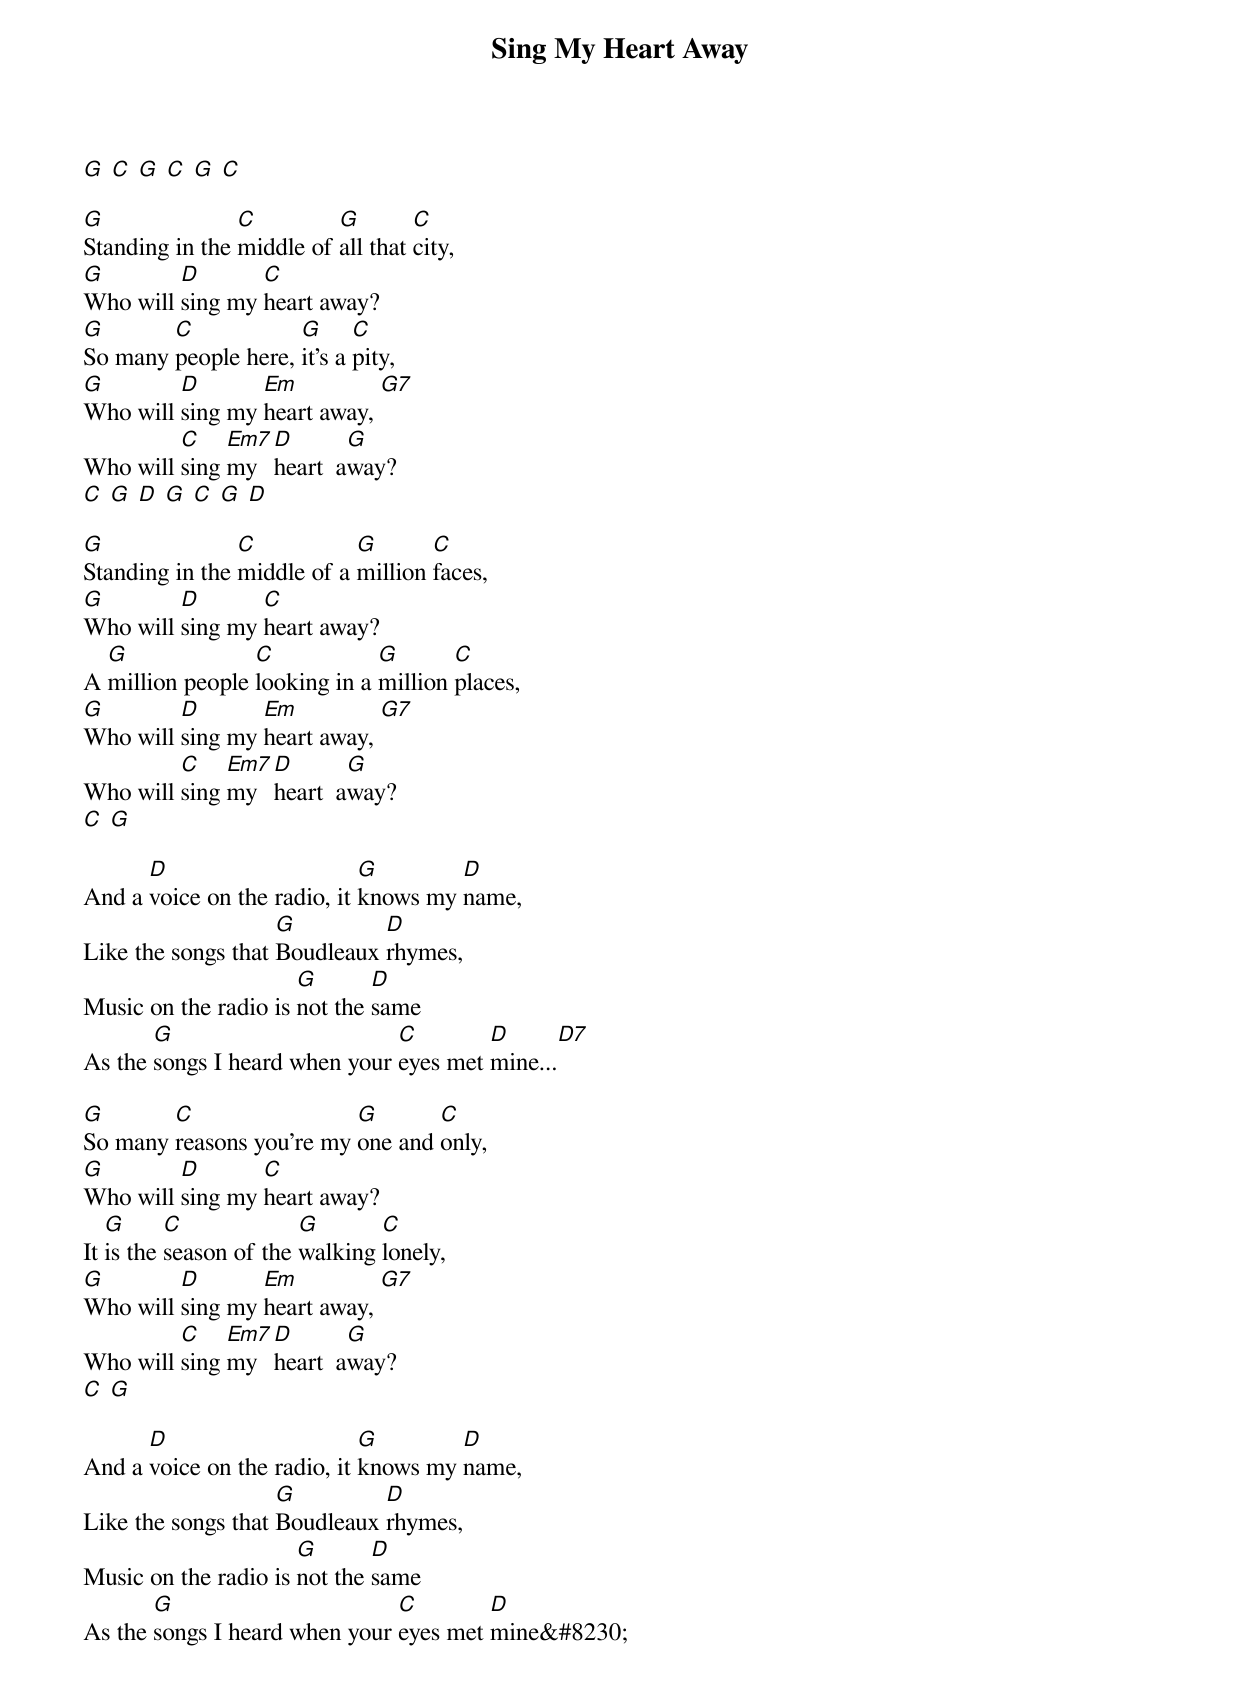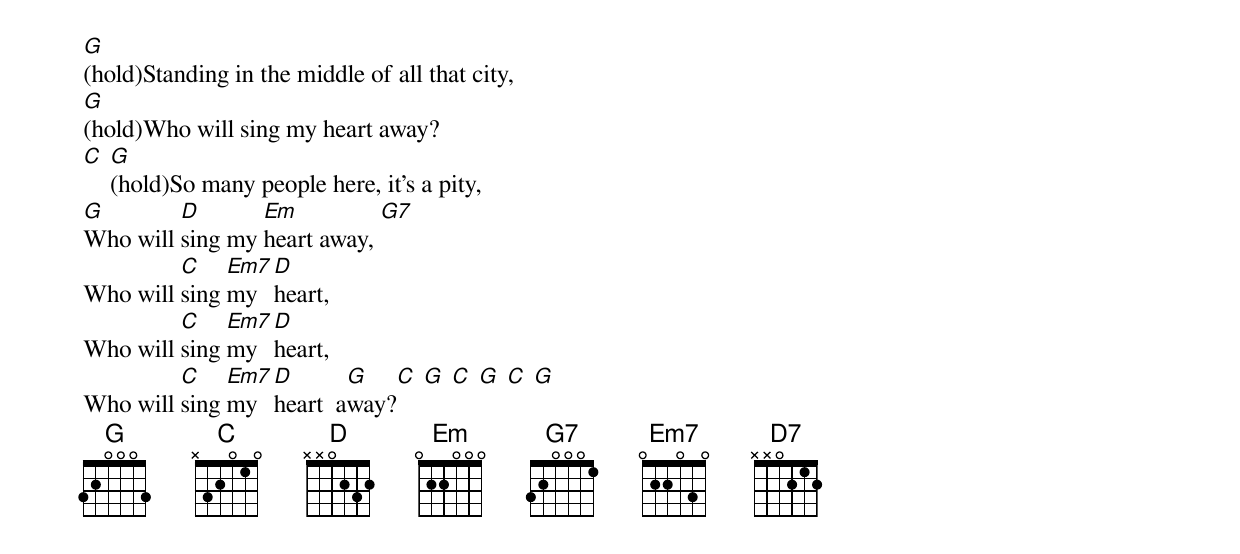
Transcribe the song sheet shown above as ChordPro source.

{title: Sing My Heart Away}
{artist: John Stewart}
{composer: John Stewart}
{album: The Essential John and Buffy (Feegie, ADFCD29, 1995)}

[G] [C] [G] [C] [G] [C]

[G]Standing in the [C]middle of [G]all that [C]city,
[G]Who will [D]sing my [C]heart away?
[G]So many [C]people here, [G]it's a [C]pity,
[G]Who will [D]sing my [Em]heart away, [G7]
Who will [C]sing [Em7]my [D]heart  a[G]way?
[C] [G] [D] [G] [C] [G] [D]

[G]Standing in the [C]middle of a [G]million [C]faces,
[G]Who will [D]sing my [C]heart away?
A [G]million people [C]looking in a [G]million [C]places,
[G]Who will [D]sing my [Em]heart away, [G7]
Who will [C]sing [Em7]my [D]heart  a[G]way?
[C] [G]

And a [D]voice on the radio, it [G]knows my [D]name,
Like the songs that [G]Boudleaux [D]rhymes,
Music on the radio is [G]not the [D]same
As the [G]songs I heard when your [C]eyes met [D]mine...[D7]

[G]So many [C]reasons you're my [G]one and [C]only,
[G]Who will [D]sing my [C]heart away?
It [G]is the [C]season of the [G]walking [C]lonely,
[G]Who will [D]sing my [Em]heart away, [G7]
Who will [C]sing [Em7]my [D]heart  a[G]way?
[C] [G]

And a [D]voice on the radio, it [G]knows my [D]name,
Like the songs that [G]Boudleaux [D]rhymes,
Music on the radio is [G]not the [D]same
As the [G]songs I heard when your [C]eyes met [D]mine&#8230;

[G](hold)Standing in the middle of all that city,
[G](hold)Who will sing my heart away?
[C] [G](hold)So many people here, it's a pity,
[G]Who will [D]sing my [Em]heart away, [G7]
Who will [C]sing [Em7]my [D]heart,
Who will [C]sing [Em7]my [D]heart,
Who will [C]sing [Em7]my [D]heart  a[G]way?[C] [G] [C] [G] [C] [G]
